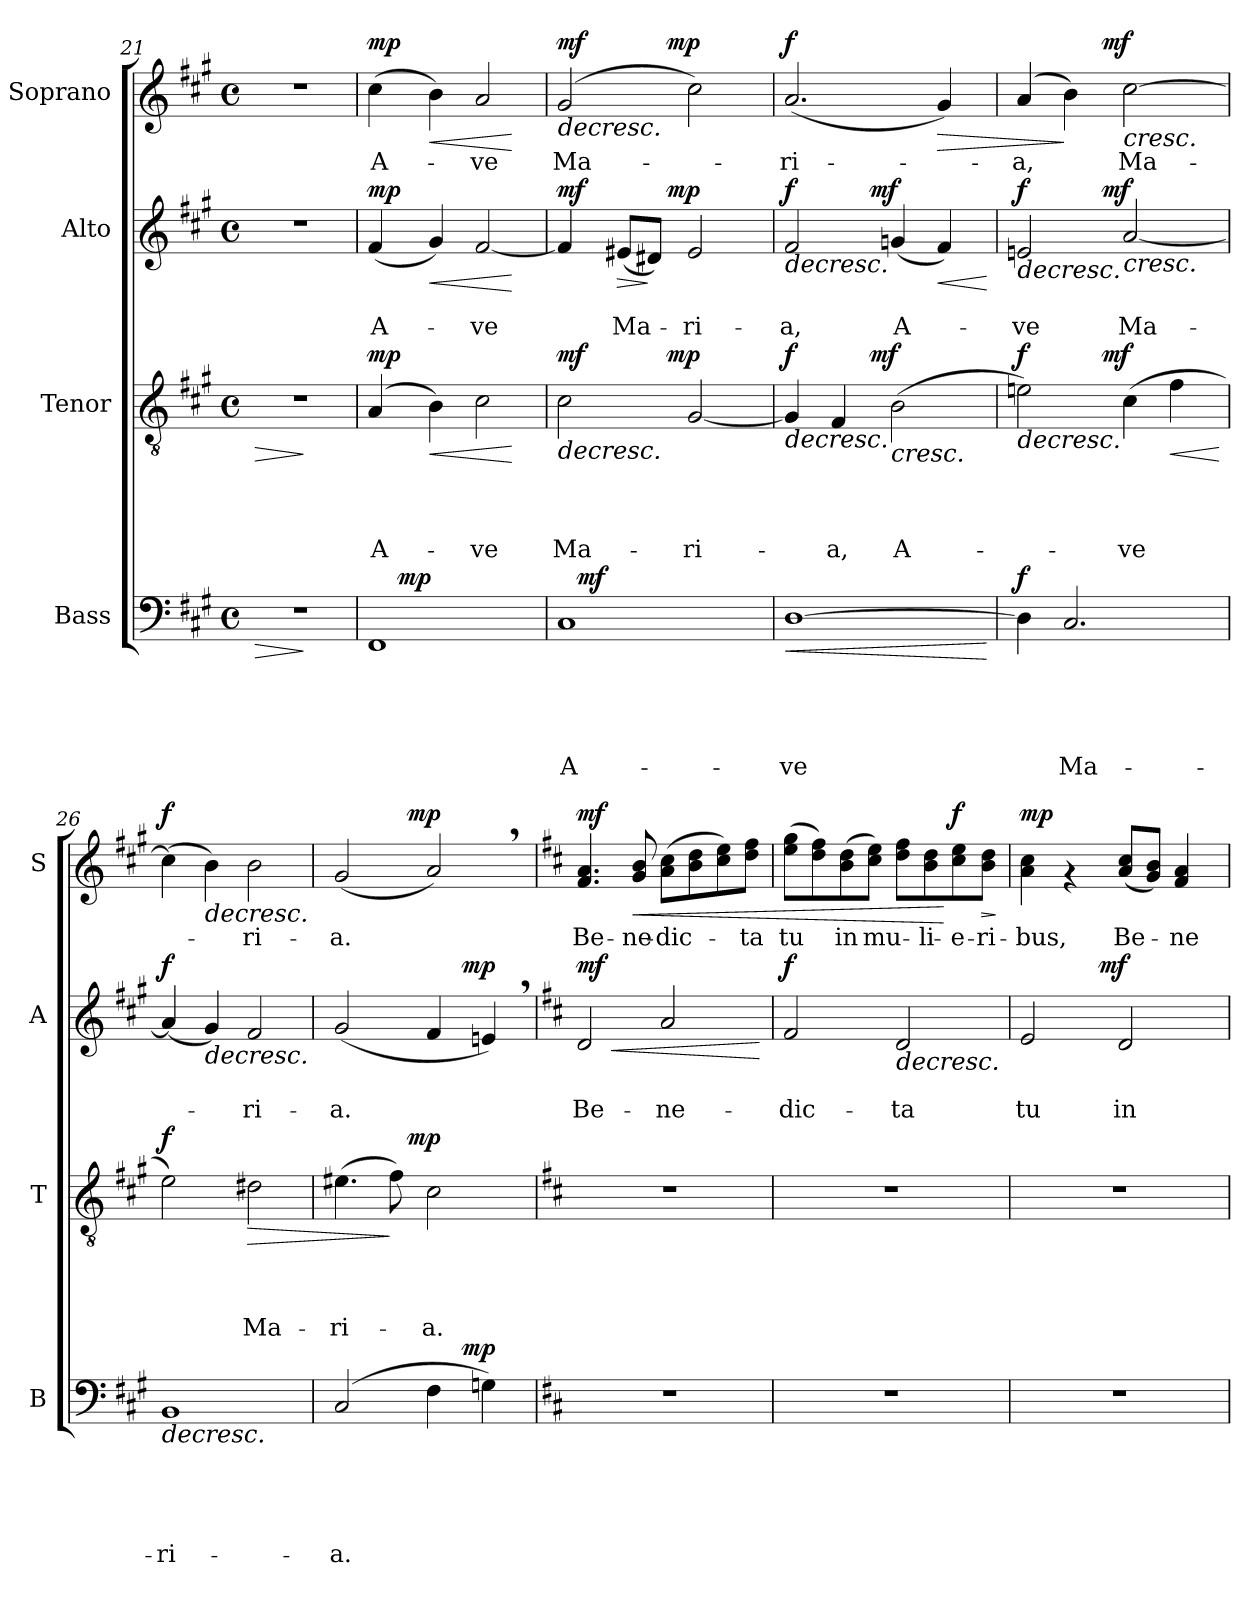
**kern	**text	**text	**text	**text	**text	**dynam	**kern	**text	**text	**text	**text	**dynam	**kern	**text	**text	**dynam	**kern	**text	**dynam
*part4	*part4	*part4	*part4	*part4	*part4	*part4	*part3	*part3	*part3	*part3	*part3	*part3	*part2	*part2	*part2	*part2	*part1	*part1	*part1
*staff4	*staff4	*staff4	*staff4	*staff4	*staff4	*staff4	*staff3	*staff3	*staff3	*staff3	*staff3	*staff3	*staff2	*staff2	*staff2	*staff2	*staff1	*staff1	*staff1
*I"Bass	*	*	*	*	*	*	*I"Tenor	*	*	*	*	*	*I"Alto	*	*	*	*I"Soprano	*	*
*I'B	*	*	*	*	*	*	*I'T	*	*	*	*	*	*I'A	*	*	*	*I'S	*	*
*clefF4	*	*	*	*	*	*	*clefGv2	*	*	*	*	*	*clefG2	*	*	*	*clefG2	*	*
*k[f#c#g#]	*	*	*	*	*	*	*k[f#c#g#]	*	*	*	*	*	*k[f#c#g#]	*	*	*	*k[f#c#g#]	*	*
*A:	*	*	*	*	*	*	*A:	*	*	*	*	*	*A:	*	*	*	*A:	*	*
*M4/4	*	*	*	*	*	*	*M4/4	*	*	*	*	*	*M4/4	*	*	*	*M4/4	*	*
*met(c)	*	*	*	*	*	*	*met(c)	*	*	*	*	*	*met(c)	*	*	*	*met(c)	*	*
=21	=21	=21	=21	=21	=21	=21	=21	=21	=21	=21	=21	=21	=21	=21	=21	=21	=21	=21	=21
!	!	!	!	!	!	!LO:HP:b	!	!	!	!	!	!LO:HP:b	!	!	!	!	!	!	!
1r	.	.	.	.	.	>	1r	.	.	.	.	>	1r	.	.	.	1r	.	.
.	.	.	.	.	.	]	.	.	.	.	.	]	.	.	.	.	.	.	.
!!LO:LB:g=z
=22	=22	=22	=22	=22	=22	=22	=22	=22	=22	=22	=22	=22	=22	=22	=22	=22	=22	=22	=22
!	!	!	!	!	!	!	!	!	!	!	!LO:LY:b	!LO:DY:a	!	!	!LO:LY:b	!LO:DY:a	!	!LO:LY:b	!LO:DY:a
*^	*	*	*	*	*	*	*	*	*	*	*	*	*	*	*	*	*	*	*
1FF#	8ryy	.	.	.	.	.	.	(>4A/	.	.	.	A-	mp	(<4f#/	.	A-	mp	(>4cc#\	A-	mp
!	!	!	!	!	!	!	!LO:DY:a	!	!	!	!	!	!	!	!	!	!	!	!	!
.	2..ryy	.	.	.	.	.	mp	.	.	.	.	.	.	.	.	.	.	.	.	.
!	!	!	!	!	!	!	!	!	!	!	!	!	!LO:HP:b	!	!	!	!LO:HP:b	!	!	!LO:HP:b
.	.	.	.	.	.	.	.	4B\)	.	.	.	.	<	4g#/)	.	.	<	4b\)	.	<
!	!	!	!	!	!	!	!	!	!	!	!	!LO:LY:b	!	!	!	!LO:LY:b	!	!	!LO:LY:b	!
.	.	.	.	.	.	.	.	2c#\	.	.	.	-ve	.	[<2f#/	.	-ve	.	2a/	-ve	.
.	.	.	.	.	.	.	.	.	.	.	.	.	[	.	.	.	[	.	.	[
=23	=23	=23	=23	=23	=23	=23	=23	=23	=23	=23	=23	=23	=23	=23	=23	=23	=23	=23	=23	=23
!	!	!	!	!	!	!LO:LY:b	!	!	!	!	!	!LO:LY:b	!LO:HP:b	!	!	!	!	!	!LO:LY:b	!LO:HP:b
!	!	!	!	!	!	!	!	!	!	!	!	!	!LO:DY:n=1:a	!	!	!	!LO:DY:a	!	!	!LO:DY:n=1:a
*	*	*	*	*	*	*	*	*^	*	*	*	*	*	*^	*	*	*	*^	*	*
1C#	16ryy	.	.	.	.	A-	.	2c#\	4..ryy	.	.	.	Ma-	> mf	4f#/]	4..ryy	.	.	mf	(>2g#/	4..ryy	Ma-	> mf
!	!	!	!	!	!	!	!LO:DY:a	!	!	!	!	!	!	!	!	!	!	!	!	!	!	!	!
.	2...ryy	.	.	.	.	.	mf	.	.	.	.	.	.	.	.	.	.	.	.	.	.	.	.
!	!	!	!	!	!	!	!	!	!	!	!	!	!	!	!	!	!	!LO:LY:b	!LO:HP:b	!	!	!	!
.	.	.	.	.	.	.	.	.	.	.	.	.	.	.	(<8e#X/L	.	.	Ma-	>	.	.	.	.
.	.	.	.	.	.	.	.	.	.	.	.	.	.	.	8d#X/J)	.	.	.	]	.	.	.	.
!	!	!	!	!	!	!	!	!	!	!	!	!	!	!LO:DY:n=2:a	!	!	!	!	!LO:DY:a	!	!	!	!LO:DY:n=2:a
.	.	.	.	.	.	.	.	.	2ryy	.	.	.	.	mp	.	2ryy	.	.	mp	.	2ryy	.	mp
!	!	!	!	!	!	!	!	!	!	!	!	!	!LO:LY:b	!	!	!	!	!LO:LY:b	!	!	!	!	!
.	.	.	.	.	.	.	.	[<2G#/	.	.	.	.	-ri-	.	2e#/	.	.	-ri-	.	2cc#\)	.	.	.
.	.	.	.	.	.	.	.	.	16ryy	.	.	.	.	.	.	16ryy	.	.	.	.	16ryy	.	.
.	.	.	.	.	.	.	.	.	.	.	.	.	.	]	.	.	.	.	.	.	.	.	]
=24	=24	=24	=24	=24	=24	=24	=24	=24	=24	=24	=24	=24	=24	=24	=24	=24	=24	=24	=24	=24	=24	=24	=24
!	!	!	!	!	!	!LO:LY:b	!LO:HP:b	!	!	!	!	!	!	!LO:HP:b	!	!	!	!LO:LY:b	!LO:HP:b	!	!	!LO:LY:b	!
!	!	!	!	!	!	!	!	!	!	!	!	!	!	!LO:DY:n=1:a	!	!	!	!	!LO:DY:n=1:a	!	!	!	!LO:DY:a
*v	*v	*	*	*	*	*	*	*	*	*	*	*	*	*	*	*	*	*	*	*v	*v	*	*
[>1D	.	.	.	.	-ve	<	4G#/]	4..ryy	.	.	.	.	> f	2f#/	4..ryy	.	-a,	> f	(<2.a/	-ri-	f
!	!	!	!	!	!	!	!	!	!	!	!	!LO:LY:b	!	!	!	!	!	!	!	!	!
.	.	.	.	.	.	.	4F#/	.	.	.	.	-a,	.	.	.	.	.	.	.	.	.
!	!	!	!	!	!	!	!	!	!	!	!	!	!LO:DY:n=2:a	!	!	!	!	!LO:DY:n=2:a	!	!	!
.	.	.	.	.	.	.	.	2ryy	.	.	.	.	mf	.	2ryy	.	.	mf	.	.	.
!	!	!	!	!	!	!	!	!	!	!	!	!LO:LY:b	!LO:HP:n=1:b	!	!	!	!LO:LY:b	!	!	!	!
.	.	.	.	.	.	.	(>2B\	.	.	.	.	A-	] <	(<4gn/	.	.	A-	.	.	.	.
!	!	!	!	!	!	!	!	!	!	!	!	!	!	!	!	!	!	!LO:HP:n=1:b	!	!	!LO:HP:b
.	.	.	.	.	.	.	.	.	.	.	.	.	.	4f#/)	.	.	.	] <	4g#/)	.	>
.	.	.	.	.	.	.	.	16ryy	.	.	.	.	.	.	16ryy	.	.	.	.	.	.
.	.	.	.	.	.	[	.	.	.	.	.	.	.	.	.	.	.	[	.	.	.
=25	=25	=25	=25	=25	=25	=25	=25	=25	=25	=25	=25	=25	=25	=25	=25	=25	=25	=25	=25	=25	=25
!	!	!	!	!	!	!LO:DY:a	!	!	!	!	!	!	!LO:HP:b	!	!	!	!LO:LY:b	!LO:HP:b	!	!LO:LY:b	!
!	!	!	!	!	!	!	!	!	!	!	!	!	!LO:DY:n=1:a	!	!	!	!	!LO:DY:n=1:a	!	!	!
*	*	*	*	*	*	*	*	*	*	*	*	*	*	*	*	*	*	*	*^	*	*
4D\]	.	.	.	.	.	f	2eni\)	4..ryy	.	.	.	.	> f	2eni/	4..ryy	.	-ve	> f	(>4a/	4..ryy	-a,	.
!	!	!	!	!	!LO:LY:b	!	!	!	!	!	!	!	!	!	!	!	!	!	!	!	!	!
2.C#/	.	.	.	.	Ma-	.	.	.	.	.	.	.	.	.	.	.	.	.	4b\)	.	.	]
!	!	!	!	!	!	!	!	!	!	!	!	!	!LO:DY:n=2:a	!	!	!	!	!LO:DY:n=2:a	!	!	!	!LO:DY:a
.	.	.	.	.	.	.	.	2ryy	.	.	.	.	mf	.	2ryy	.	.	mf	.	2ryy	.	mf
!	!	!	!	!	!	!	!	!	!	!	!	!LO:LY:b	!	!	!	!	!LO:LY:b	!LO:HP:b	!	!	!LO:LY:b	!LO:HP:b
.	.	.	.	.	.	.	(>4c#\	.	.	.	.	-ve	[	[<2a/	.	.	Ma-	<	[>2cc#\	.	Ma-	<
!	!	!	!	!	!	!	!	!	!	!	!	!	!LO:HP:n=1:b	!	!	!	!	!	!	!	!	!
.	.	.	.	.	.	.	4f#\	.	.	.	.	.	] <	.	.	.	.	.	.	.	.	.
.	.	.	.	.	.	.	.	16ryy	.	.	.	.	.	.	16ryy	.	.	.	.	16ryy	.	.
.	.	.	.	.	.	.	.	.	.	.	.	.	[	.	.	.	.	]	.	.	.	.
=26	=26	=26	=26	=26	=26	=26	=26	=26	=26	=26	=26	=26	=26	=26	=26	=26	=26	=26	=26	=26	=26	=26
!	!	!	!	!	!LO:LY:b	!LO:HP:b	!	!	!	!	!	!	!LO:DY:a	!	!	!	!	!LO:DY:a	!	!	!	!LO:DY:a
*	*	*	*	*	*	*	*v	*v	*	*	*	*	*	*	*	*	*	*	*v	*v	*	*
*	*	*	*	*	*	*	*	*	*	*	*	*	*v	*v	*	*	*	*	*	*
1BB	.	.	.	.	-ri-	>	2e\)	.	.	.	.	f	(<4a/]	.	.	f	(>4cc#\]	.	f
!	!	!	!	!	!	!	!	!	!	!	!	!	!	!	!	!LO:HP:n=1:b	!	!	!LO:HP:n=1:b
.	.	.	.	.	.	.	.	.	.	.	.	.	4g#/)	.	.	[ >	4b\)	.	[ >
!	!	!	!	!	!	!	!	!	!	!	!LO:LY:b	!LO:HP:b	!	!	!LO:LY:b	!	!	!LO:LY:b	!
.	.	.	.	.	.	.	2d#X\	.	.	.	Ma-	>	2f#/	.	-ri-	.	2b\	-ri-	.
=27	=27	=27	=27	=27	=27	=27	=27	=27	=27	=27	=27	=27	=27	=27	=27	=27	=27	=27	=27
!	!	!	!	!	!LO:LY:b	!	!	!	!	!	!LO:LY:b	!	!	!	!LO:LY:b	!	!	!LO:LY:b	!
*^	*	*	*	*	*	*	*^	*	*	*	*	*	*^	*	*	*	*^	*	*
(>2C#/	2ryy	.	.	.	.	-a.	.	(>4.e#X\	4..ryy	.	.	.	-ri-	.	(<2g#/	2ryy	.	-a.	.	(<2g#/	4..ryy	-a.	.
.	.	.	.	.	.	.	.	8f#\)	.	.	.	.	.	]	.	.	.	.	.	.	.	.	.
!	!	!	!	!	!	!	!	!	!	!	!	!	!	!LO:DY:a	!	!	!	!	!	!	!	!	!LO:DY:a
.	.	.	.	.	.	.	.	.	2ryy	.	.	.	.	mp	.	.	.	.	.	.	2ryy	.	mp
!	!	!	!	!	!	!	!	!	!	!	!	!	!LO:LY:b	!	!	!	!	!	!	!	!	!	!
4F#\	8.ryy	.	.	.	.	.	.	2c#\	.	.	.	.	-a.	.	4f#/	8.ryy	.	.	.	2a,>/)	.	.	]
!	!	!	!	!	!	!	!LO:DY:a	!	!	!	!	!	!	!	!	!	!	!	!LO:DY:a	!	!	!	!
.	4ryy	.	.	.	.	.	mp	.	.	.	.	.	.	.	.	4ryy	.	.	mp	.	.	.	.
4Gn\)	.	.	.	.	.	.	]	.	.	.	.	.	.	.	4en,>/)	.	.	.	]	.	.	.	.
.	16ryy	.	.	.	.	.	.	.	16ryy	.	.	.	.	.	.	16ryy	.	.	.	.	16ryy	.	.
*v	*v	*	*	*	*	*	*	*	*	*	*	*	*	*	*v	*v	*	*	*	*v	*v	*	*
*	*	*	*	*	*	*	*v	*v	*	*	*	*	*	*	*	*	*	*	*	*
!!LO:PB:g=z
=28	=28	=28	=28	=28	=28	=28	=28	=28	=28	=28	=28	=28	=28	=28	=28	=28	=28	=28	=28
*k[f#c#]	*	*	*	*	*	*	*k[f#c#]	*	*	*	*	*	*k[f#c#]	*	*	*	*k[f#c#]	*	*
*D:	*	*	*	*	*	*	*D:	*	*	*	*	*	*D:	*	*	*	*D:	*	*
*^	*	*	*	*	*	*	*^	*	*	*	*	*	*^	*	*	*	*^	*	*
!	!	!	!	!	!	!	!	!	!	!	!	!	!	!	!	!	!	!LO:LY:b	!LO:HP:b	!	!	!LO:LY:b	!
!	!	!	!	!	!	!	!	!	!	!	!	!	!	!	!	!	!	!	!LO:DY:n=1:a	!	!	!	!LO:DY:a
*v	*v	*	*	*	*	*	*	*	*	*	*	*	*	*	*v	*v	*	*	*	*v	*v	*	*
*	*	*	*	*	*	*	*v	*v	*	*	*	*	*	*	*	*	*	*	*	*
1r	.	.	.	.	.	.	1r	.	.	.	.	.	2d/	.	Be-	< mf	4.f#/ 4.a/	Be-	mf
!	!	!	!	!	!	!	!	!	!	!	!	!	!	!	!	!	!	!LO:LY:b	!LO:HP:b
.	.	.	.	.	.	.	.	.	.	.	.	.	.	.	.	.	8g/ 8b/	-ne-	<
!	!	!	!	!	!	!	!	!	!	!	!	!	!	!	!LO:LY:b	!	!	!LO:LY:b	!
.	.	.	.	.	.	.	.	.	.	.	.	.	2a/	.	-ne-	.	(>8a\ 8cc#\L	-dic-	.
.	.	.	.	.	.	.	.	.	.	.	.	.	.	.	.	.	8b\ 8dd\	.	.
.	.	.	.	.	.	.	.	.	.	.	.	.	.	.	.	.	8cc#\ 8ee\)	.	.
!	!	!	!	!	!	!	!	!	!	!	!	!	!	!	!	!	!	!LO:LY:b	!
.	.	.	.	.	.	.	.	.	.	.	.	.	.	.	.	.	8dd\ 8ff#\J	-ta	.
.	.	.	.	.	.	.	.	.	.	.	.	.	.	.	.	[	.	.	.
=29	=29	=29	=29	=29	=29	=29	=29	=29	=29	=29	=29	=29	=29	=29	=29	=29	=29	=29	=29
!	!	!	!	!	!	!	!	!	!	!	!	!	!	!	!LO:LY:b	!LO:DY:a	!	!LO:LY:b	!
1r	.	.	.	.	.	.	1r	.	.	.	.	.	2f#/	.	-dic-	f	(>8ee\ 8gg\L	tu	.
.	.	.	.	.	.	.	.	.	.	.	.	.	.	.	.	.	8dd\ 8ff#\)	.	.
!	!	!	!	!	!	!	!	!	!	!	!	!	!	!	!	!	!	!LO:LY:b	!
.	.	.	.	.	.	.	.	.	.	.	.	.	.	.	.	.	(>8b\ 8dd\	in	.
!	!	!	!	!	!	!	!	!	!	!	!	!	!	!	!	!	!	!LO:LY:b	!
.	.	.	.	.	.	.	.	.	.	.	.	.	.	.	.	.	8cc#\ 8ee\J)	mu-	.
!	!	!	!	!	!	!	!	!	!	!	!	!	!	!	!LO:LY:b	!LO:HP:b	!	!	!
.	.	.	.	.	.	.	.	.	.	.	.	.	2d/	.	-ta	>	8dd\ 8ff#\L	.	.
!	!	!	!	!	!	!	!	!	!	!	!	!	!	!	!	!	!	!LO:LY:b	!
.	.	.	.	.	.	.	.	.	.	.	.	.	.	.	.	.	8b\ 8dd\	-li-	.
!	!	!	!	!	!	!	!	!	!	!	!	!	!	!	!	!	!	!LO:LY:b	!LO:DY:n=1:a
.	.	.	.	.	.	.	.	.	.	.	.	.	.	.	.	.	8cc#\ 8ee\	-e-	[ f
!	!	!	!	!	!	!	!	!	!	!	!	!	!	!	!	!	!	!LO:LY:b	!LO:HP:b
.	.	.	.	.	.	.	.	.	.	.	.	.	.	.	.	.	8b\ 8dd\J	-ri-	>
.	.	.	.	.	.	.	.	.	.	.	.	.	.	.	.	.	.	.	]
=30	=30	=30	=30	=30	=30	=30	=30	=30	=30	=30	=30	=30	=30	=30	=30	=30	=30	=30	=30
!	!	!	!	!	!	!	!	!	!	!	!	!	!	!	!LO:LY:b	!	!	!LO:LY:b	!LO:DY:a
*	*	*	*	*	*	*	*	*	*	*	*	*	*^	*	*	*	*	*	*
1r	.	.	.	.	.	.	1r	.	.	.	.	.	2e/	4..ryy	.	tu	.	4a\ 4cc#\	-bus,	mp
.	.	.	.	.	.	.	.	.	.	.	.	.	.	.	.	.	.	4rf	.	.
!	!	!	!	!	!	!	!	!	!	!	!	!	!	!	!	!	!LO:DY:a	!	!	!
.	.	.	.	.	.	.	.	.	.	.	.	.	.	2ryy	.	.	mf	.	.	.
!	!	!	!	!	!	!	!	!	!	!	!	!	!	!	!	!LO:LY:b	!	!	!LO:LY:b	!
.	.	.	.	.	.	.	.	.	.	.	.	.	2d/	.	.	in	]	(<8a/ 8cc#/L	Be-	.
.	.	.	.	.	.	.	.	.	.	.	.	.	.	.	.	.	.	8g/ 8b/J)	.	.
!	!	!	!	!	!	!	!	!	!	!	!	!	!	!	!	!	!	!	!LO:LY:b	!
.	.	.	.	.	.	.	.	.	.	.	.	.	.	.	.	.	.	4f#/ 4a/	-ne-	.
.	.	.	.	.	.	.	.	.	.	.	.	.	.	16ryy	.	.	.	.	.	.
*	*	*	*	*	*	*	*	*	*	*	*	*	*v	*v	*	*	*	*	*	*
=	=	=	=	=	=	=	=	=	=	=	=	=	=	=	=	=	=	=	=
*-	*-	*-	*-	*-	*-	*-	*-	*-	*-	*-	*-	*-	*-	*-	*-	*-	*-	*-	*-
